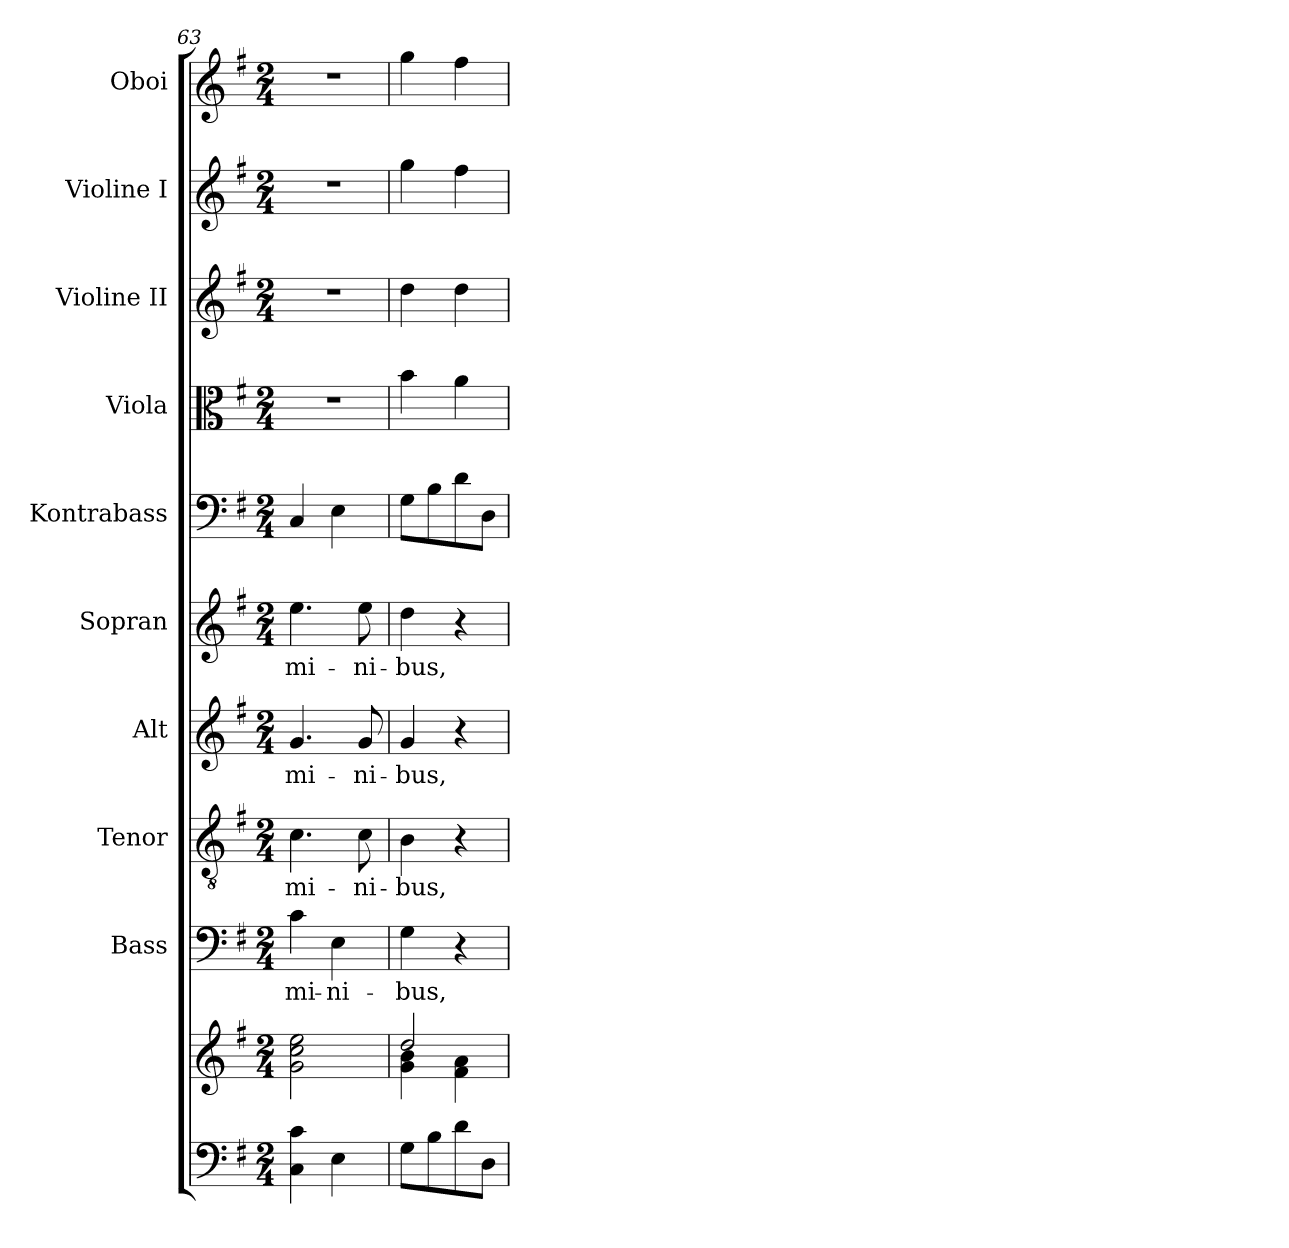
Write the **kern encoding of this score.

**kern	**kern	**kern	**text	**kern	**text	**kern	**text	**kern	**text	**kern	**kern	**kern	**kern	**kern
*part10	*part10	*part9	*part9	*part8	*part8	*part7	*part7	*part6	*part6	*part5	*part4	*part3	*part2	*part1
*staff11	*staff10	*staff9	*staff9	*staff8	*staff8	*staff7	*staff7	*staff6	*staff6	*staff5	*staff4	*staff3	*staff2	*staff1
*	*	*I"Bass	*	*I"Tenor	*	*I"Alt	*	*I"Sopran	*	*I"Kontrabass	*I"Viola	*I"Violine II	*I"Violine I	*I"Oboi
*	*	*I'B.	*	*I'T.	*	*I'A.	*	*I'S.	*	*I'Kb.	*I'Vla.	*I'Vl. II	*I'Vl. I	*I'Ob.
*clefF4	*clefG2	*clefF4	*	*clefGv2	*	*clefG2	*	*clefG2	*	*clefF4	*clefC3	*clefG2	*clefG2	*clefG2
*	*	*	*	*	*	*	*	*	*	*ITrd7c12	*	*	*	*
*k[f#]	*k[f#]	*k[f#]	*	*k[f#]	*	*k[f#]	*	*k[f#]	*	*k[f#]	*k[f#]	*k[f#]	*k[f#]	*k[f#]
*G:	*G:	*G:	*	*G:	*	*G:	*	*G:	*	*G:	*G:	*G:	*G:	*G:
*M2/4	*M2/4	*M2/4	*	*M2/4	*	*M2/4	*	*M2/4	*	*M2/4	*M2/4	*M2/4	*M2/4	*M2/4
=63	=63	=63	=63	=63	=63	=63	=63	=63	=63	=63	=63	=63	=63	=63
!	!	!	!LO:LY:b	!	!LO:LY:b	!	!LO:LY:b	!	!LO:LY:b	!	!	!	!	!
4C\ 4c\	2g\ 2cc\ 2ee\	4c\	-mi-	4.c\	-mi-	4.g/	-mi-	4.ee\	-mi-	4CC/	2r	2r	2r	2r
!	!	!	!LO:LY:b	!	!	!	!	!	!	!	!	!	!	!
4E\	.	4E\	-ni-	.	.	.	.	.	.	4EE\	.	.	.	.
!	!	!	!	!	!LO:LY:b	!	!LO:LY:b	!	!LO:LY:b	!	!	!	!	!
.	.	.	.	8c\	-ni-	8g/	-ni-	8ee\	-ni-	.	.	.	.	.
=64	=64	=64	=64	=64	=64	=64	=64	=64	=64	=64	=64	=64	=64	=64
*	*^	*	*	*	*	*	*	*	*	*	*	*	*	*
!	!	!	!	!LO:LY:b	!	!LO:LY:b	!	!LO:LY:b	!	!LO:LY:b	!	!	!	!	!
8G\L	2dd/	4g\ 4b\	4G\	-bus,	4B\	-bus,	4g/	-bus,	4dd\	-bus,	8GG\L	4b\	4dd\	4gg\	4gg\
8B\	.	.	.	.	.	.	.	.	.	.	8BB\	.	.	.	.
8d\	.	4f#\ 4a\	4r	.	4r	.	4r	.	4r	.	8D\	4a\	4dd\	4ff#\	4ff#\
8D\J	.	.	.	.	.	.	.	.	.	.	8DD\J	.	.	.	.
*	*v	*v	*	*	*	*	*	*	*	*	*	*	*	*	*
=	=	=	=	=	=	=	=	=	=	=	=	=	=	=
*-	*-	*-	*-	*-	*-	*-	*-	*-	*-	*-	*-	*-	*-	*-
